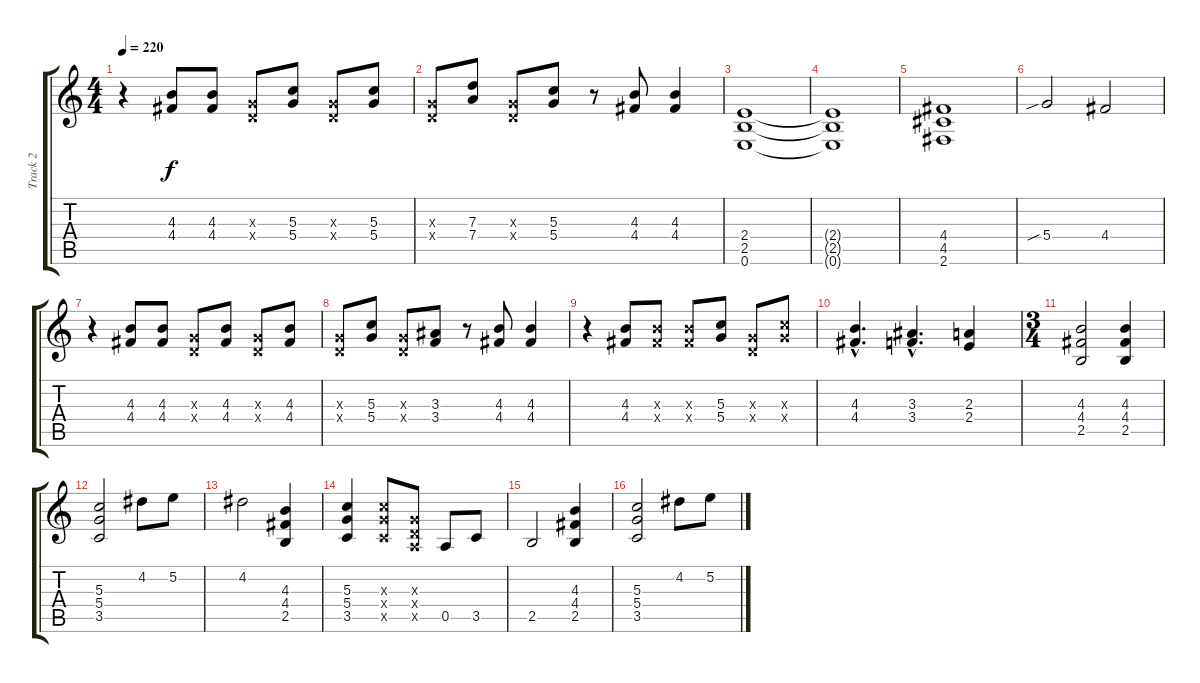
\track ("Track 2" "Track 2") {instrument distortionguitar}
\staff {score tabs}
\tuning (E4 B3 G3 D3 A2 E2) {hide}
\ts (4 4)
\tempo 220
\clef g2
\ks c
r.4{dy f} (4.3 4.4).8 (4.3 4.4).8 (0.3{x} 0.4{x}).8 (5.3 5.4).8 (0.3{x} 0.4{x}).8 (5.3 5.4).8 |
(0.3{x} 0.4{x}).8 (7.3 7.4).8 (0.3{x} 0.4{x}).8 (5.3 5.4).8 r.8 (4.3 4.4).8 (4.3 4.4).4 |
(2.4 2.5 0.6).1 |
(2.4{t} 2.5{t} 0.6{t}).1 |
(4.4 4.5 2.6).1 |
5.4{sib}.2 4.4.2 |
r.4 (4.3 4.4).8 (4.3 4.4).8 (0.3{x} 0.4{x}).8 (4.3 4.4).8 (0.3{x} 0.4{x}).8 (4.3 4.4).8 |
(0.3{x} 0.4{x}).8 (5.3 5.4).8 (0.3{x} 0.4{x}).8 (3.3 3.4).8 r.8 (4.3 4.4).8 (4.3 4.4).4 |
r.4 (4.3 4.4).8 (4.3{x} 4.4{x}).8 (4.3{x} 4.4{x}).8 (5.3 5.4).8 (0.3{x} 0.4{x}).8 (5.3{x} 5.4{x}).8 |
(4.3{hac} 4.4{hac}).4{d} (3.3{hac} 3.4{hac}).4{d} (2.3 2.4).4 |
\ts (3 4)
(4.3 4.4 2.5).2 (4.3 4.4 2.5).4 |
(5.3 5.4 3.5).2 4.2.8 5.2.8 |
4.2.2 (4.3 4.4 2.5).4 |
(5.3 5.4 3.5).4 (5.3{x} 5.4{x} 3.5{x}).8 (0.3{x} 0.4{x} 0.5{x}).8 0.5.8 3.5.8 |
2.5.2 (4.3 4.4 2.5).4 |
(5.3 5.4 3.5).2 4.2.8 5.2.8
